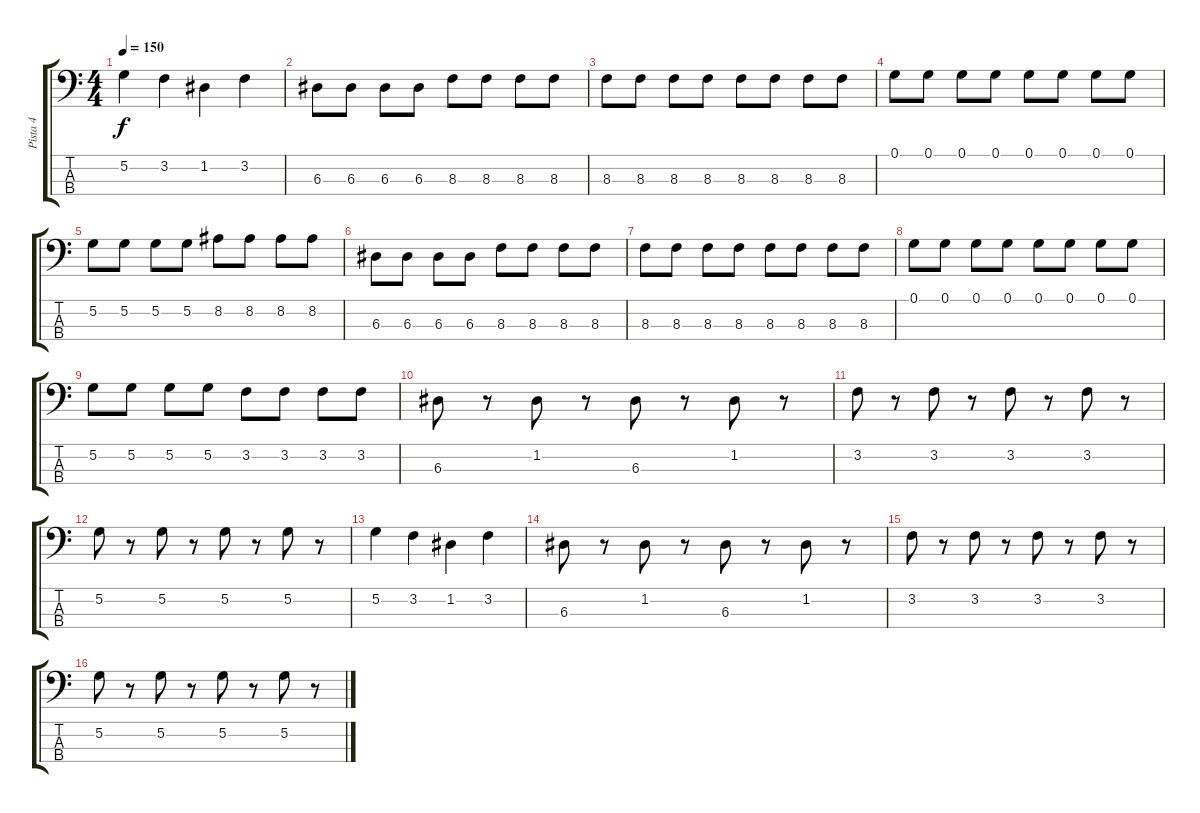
\track ("Pista 4" "Pista 4") {instrument electricbasspick}
\staff {score tabs}
\tuning (G2 D2 A1 E1) {hide}
\ts (4 4)
\tempo 150
\clef f4
\ks c
5.2.4{dy f} 3.2.4 1.2.4 3.2.4 |
6.3.8 6.3.8 6.3.8 6.3.8 8.3.8 8.3.8 8.3.8 8.3.8 |
8.3.8 8.3.8 8.3.8 8.3.8 8.3.8 8.3.8 8.3.8 8.3.8 |
0.1.8 0.1.8 0.1.8 0.1.8 0.1.8 0.1.8 0.1.8 0.1.8 |
5.2.8 5.2.8 5.2.8 5.2.8 8.2.8 8.2.8 8.2.8 8.2.8 |
6.3.8 6.3.8 6.3.8 6.3.8 8.3.8 8.3.8 8.3.8 8.3.8 |
8.3.8 8.3.8 8.3.8 8.3.8 8.3.8 8.3.8 8.3.8 8.3.8 |
0.1.8 0.1.8 0.1.8 0.1.8 0.1.8 0.1.8 0.1.8 0.1.8 |
5.2.8 5.2.8 5.2.8 5.2.8 3.2.8 3.2.8 3.2.8 3.2.8 |
6.3.8 r.8 1.2.8 r.8 6.3.8 r.8 1.2.8 r.8 |
3.2.8 r.8 3.2.8 r.8 3.2.8 r.8 3.2.8 r.8 |
5.2.8 r.8 5.2.8 r.8 5.2.8 r.8 5.2.8 r.8 |
5.2.4 3.2.4 1.2.4 3.2.4 |
6.3.8 r.8 1.2.8 r.8 6.3.8 r.8 1.2.8 r.8 |
3.2.8 r.8 3.2.8 r.8 3.2.8 r.8 3.2.8 r.8 |
5.2.8 r.8 5.2.8 r.8 5.2.8 r.8 5.2.8 r.8
